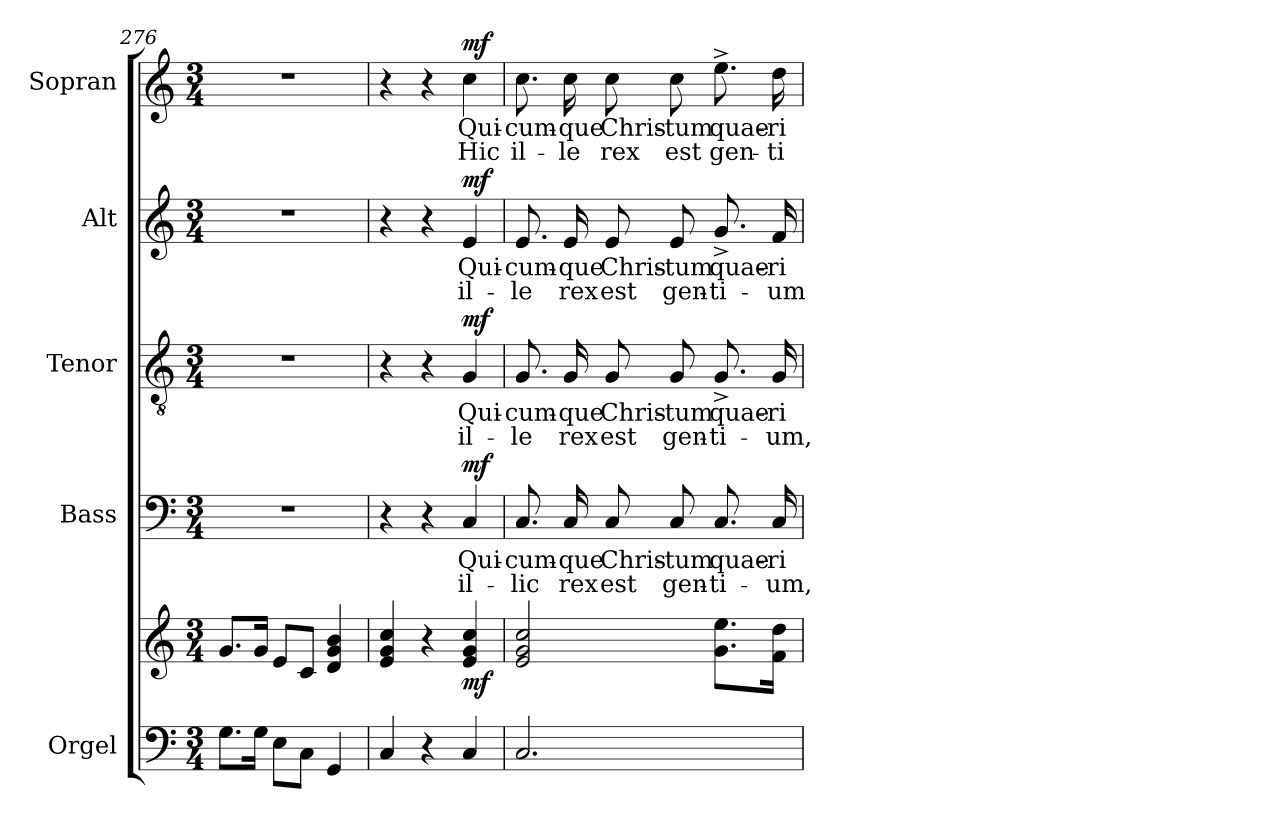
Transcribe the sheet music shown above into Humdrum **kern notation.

**kern	**kern	**dynam	**kern	**text	**text	**dynam	**kern	**text	**text	**dynam	**kern	**text	**text	**dynam	**kern	**text	**text	**dynam
*part5	*part5	*part5	*part4	*part4	*part4	*part4	*part3	*part3	*part3	*part3	*part2	*part2	*part2	*part2	*part1	*part1	*part1	*part1
*staff6	*staff5	*staff5/6	*staff4	*staff4	*staff4	*staff4	*staff3	*staff3	*staff3	*staff3	*staff2	*staff2	*staff2	*staff2	*staff1	*staff1	*staff1	*staff1
*I"Orgel	*	*	*I"Bass	*	*	*	*I"Tenor	*	*	*	*I"Alt	*	*	*	*I"Sopran	*	*	*
*I'Org.	*	*	*I'B.	*	*	*	*I'T.	*	*	*	*I'A.	*	*	*	*I'S.	*	*	*
*clefF4	*clefG2	*	*clefF4	*	*	*	*clefGv2	*	*	*	*clefG2	*	*	*	*clefG2	*	*	*
*k[]	*k[]	*	*k[]	*	*	*	*k[]	*	*	*	*k[]	*	*	*	*k[]	*	*	*
*C:	*C:	*	*C:	*	*	*	*C:	*	*	*	*C:	*	*	*	*C:	*	*	*
*M3/4	*M3/4	*	*M3/4	*	*	*	*M3/4	*	*	*	*M3/4	*	*	*	*M3/4	*	*	*
=276	=276	=276	=276	=276	=276	=276	=276	=276	=276	=276	=276	=276	=276	=276	=276	=276	=276	=276
8.G\L	8.g/L	.	2.r	.	.	.	2.r	.	.	.	2.r	.	.	.	2.r	.	.	.
16G\Jk	16g/Jk	.	.	.	.	.	.	.	.	.	.	.	.	.	.	.	.	.
8E\L	8e/L	.	.	.	.	.	.	.	.	.	.	.	.	.	.	.	.	.
8C\J	8c/J	.	.	.	.	.	.	.	.	.	.	.	.	.	.	.	.	.
4GG/	4d/ 4g/ 4b/	.	.	.	.	.	.	.	.	.	.	.	.	.	.	.	.	.
=277	=277	=277	=277	=277	=277	=277	=277	=277	=277	=277	=277	=277	=277	=277	=277	=277	=277	=277
4C/	4e/ 4g/ 4cc/	.	4r	.	.	.	4r	.	.	.	4r	.	.	.	4r	.	.	.
4r	4r	.	4r	.	.	.	4r	.	.	.	4r	.	.	.	4r	.	.	.
!	!	!LO:DY:b	!	!LO:LY:b	!LO:LY:b	!LO:DY:a	!	!LO:LY:b	!LO:LY:b	!LO:DY:a	!	!LO:LY:b	!LO:LY:b	!LO:DY:a	!	!LO:LY:b	!LO:LY:b	!LO:DY:a
4C/	4e/ 4g/ 4cc/	mf	4C/	Qui-	il-	mf	4G/	Qui-	il-	mf	4e/	Qui-	il-	mf	4cc\	Qui-	Hic	mf
=278	=278	=278	=278	=278	=278	=278	=278	=278	=278	=278	=278	=278	=278	=278	=278	=278	=278	=278
!	!	!	!	!LO:LY:b	!LO:LY:b	!	!	!LO:LY:b	!LO:LY:b	!	!	!LO:LY:b	!LO:LY:b	!	!	!LO:LY:b	!LO:LY:b	!
2.C/	2e/ 2g/ 2cc/	.	8.C/	-cum-	-lic	.	8.G/	-cum-	-le	.	8.e/	-cum-	-le	.	8.cc\	-cum-	il-	.
!	!	!	!	!LO:LY:b	!LO:LY:b	!	!	!LO:LY:b	!LO:LY:b	!	!	!LO:LY:b	!LO:LY:b	!	!	!LO:LY:b	!LO:LY:b	!
.	.	.	16C/	-que	rex	.	16G/	-que	rex	.	16e/	-que	rex	.	16cc\	-que	-le	.
!	!	!	!	!LO:LY:b	!LO:LY:b	!	!	!LO:LY:b	!LO:LY:b	!	!	!LO:LY:b	!LO:LY:b	!	!	!LO:LY:b	!LO:LY:b	!
.	.	.	8C/	Chris-	est	.	8G/	Chris-	est	.	8e/	Chris-	est	.	8cc\	Chris-	rex	.
!	!	!	!	!LO:LY:b	!LO:LY:b	!	!	!LO:LY:b	!LO:LY:b	!	!	!LO:LY:b	!LO:LY:b	!	!	!LO:LY:b	!LO:LY:b	!
.	.	.	8C/	-tum	gen-	.	8G/	-tum	gen-	.	8e/	-tum	gen-	.	8cc\	-tum	est	.
!	!	!	!	!LO:LY:b	!LO:LY:b	!	!	!LO:LY:b	!LO:LY:b	!	!	!LO:LY:b	!LO:LY:b	!	!	!LO:LY:b	!LO:LY:b	!
.	8.g\ 8.ee\L	.	8.C/	quae-	-ti-	.	8.G^>/	quae-	-ti-	.	8.g^>/	quae-	-ti-	.	8.ee^>\	quae-	gen-	.
!	!	!	!	!LO:LY:b	!LO:LY:b	!	!	!LO:LY:b	!LO:LY:b	!	!	!LO:LY:b	!LO:LY:b	!	!	!LO:LY:b	!LO:LY:b	!
.	16f\ 16dd\Jk	.	16C/	-ri-	-um,	.	16G/	-ri-	-um,	.	16f/	-ri-	-um	.	16dd\	-ri-	-ti-	.
=	=	=	=	=	=	=	=	=	=	=	=	=	=	=	=	=	=	=
*-	*-	*-	*-	*-	*-	*-	*-	*-	*-	*-	*-	*-	*-	*-	*-	*-	*-	*-
